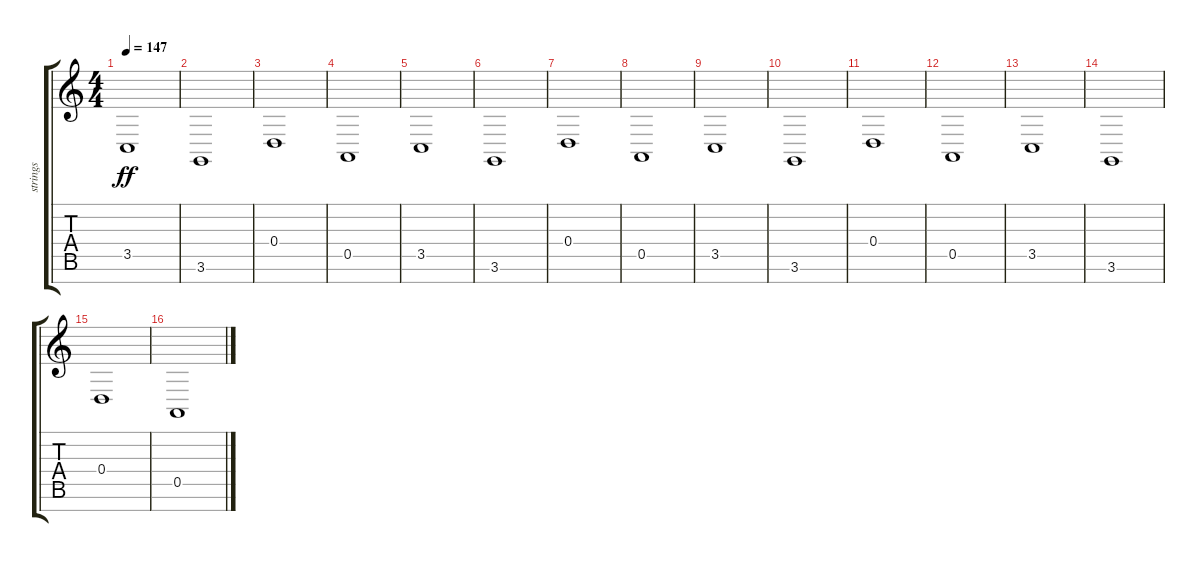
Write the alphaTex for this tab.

\track ("strings" "strings") {instrument stringensemble1}
\staff {score tabs}
\tuning (E4 B3 G3 D3 A2 E2 B1) {hide}
\ts (4 4)
\tempo 147
\clef g2
\ks c
3.5.1{dy ff} |
3.6.1 |
0.4.1 |
0.5.1 |
3.5.1 |
3.6.1 |
0.4.1 |
0.5.1 |
3.5.1 |
3.6.1 |
0.4.1 |
0.5.1 |
3.5.1 |
3.6.1 |
0.4.1 |
0.5.1
